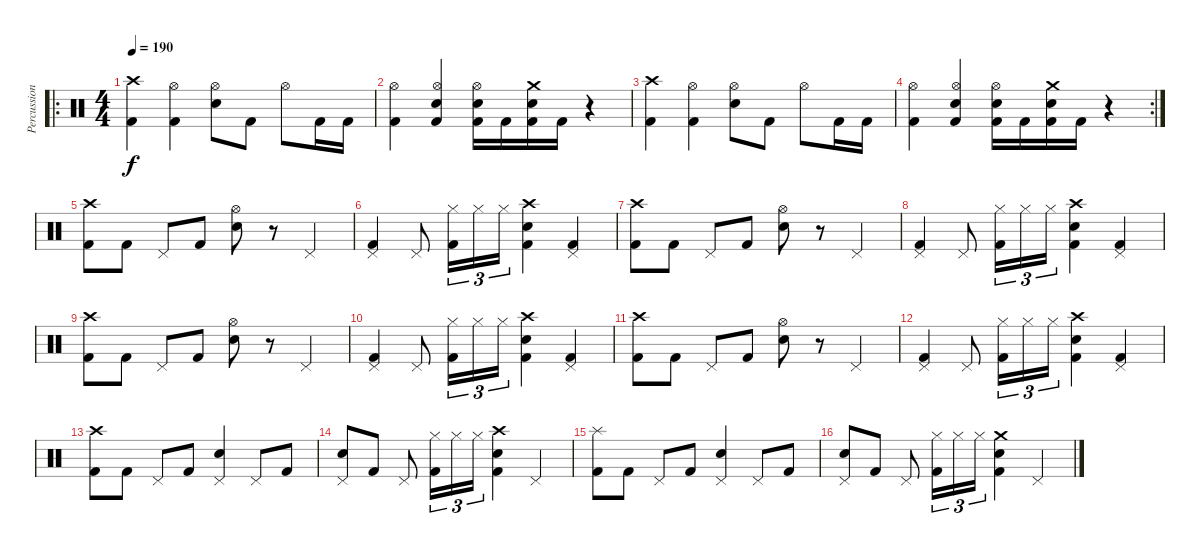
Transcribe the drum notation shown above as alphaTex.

\track ("Percussion" "Percussion") {instrument percussion}
\staff {score}
\articulation defaults
\ro
\ts (4 4)
\tempo 190
\clef neutral
\ks c
("Crash high (hit)" "Kick (hit) 2").4{dy f} ("Hi-Hat (open)" "Kick (hit) 2").4 ("Hi-Hat (open)" "Electric Snare (hit)").8 "Kick (hit) 2".8 "Hi-Hat (open)".8 "Kick (hit) 2".16 "Kick (hit) 2".16 |
("Hi-Hat (open)" "Kick (hit) 2").4 ("Hi-Hat (open)" "Electric Snare (hit)" "Kick (hit) 2").4 ("Hi-Hat (open)" "Electric Snare (hit)" "Kick (hit) 2").16 "Kick (hit) 2".16 ("Crash medium (hit)" "Electric Snare (hit)" "Kick (hit) 2").16 "Kick (hit) 2".16 r.4 |
("Crash high (hit)" "Kick (hit) 2").4 ("Hi-Hat (open)" "Kick (hit) 2").4 ("Hi-Hat (open)" "Electric Snare (hit)").8 "Kick (hit) 2".8 "Hi-Hat (open)".8 "Kick (hit) 2".16 "Kick (hit) 2".16 |
\rc 2
("Hi-Hat (open)" "Kick (hit) 2").4 ("Hi-Hat (open)" "Electric Snare (hit)" "Kick (hit) 2").4 ("Hi-Hat (open)" "Electric Snare (hit)" "Kick (hit) 2").16 "Kick (hit) 2".16 ("Crash medium (hit)" "Electric Snare (hit)" "Kick (hit) 2").16 "Kick (hit) 2".16 r.4 |
("Crash high (hit)" "Kick (hit) 2").8 "Kick (hit) 2".8 "Pedal Hi-Hat (hit)".8 "Kick (hit) 2".8 ("Hi-Hat (open)" "Electric Snare (hit)").8 r.8 "Pedal Hi-Hat (hit)".4 |
("Pedal Hi-Hat (hit)" "Kick (hit) 2").4 "Pedal Hi-Hat (hit)".8 ("Hi-Hat (closed)" "Kick (hit) 2").16{tu (3 2)} "Hi-Hat (closed)".16{tu (3 2)} "Hi-Hat (closed)".16{tu (3 2)} ("Crash high (hit)" "Electric Snare (hit)" "Kick (hit) 2").4 ("Pedal Hi-Hat (hit)" "Kick (hit) 2").4 |
("Crash high (hit)" "Kick (hit) 2").8 "Kick (hit) 2".8 "Pedal Hi-Hat (hit)".8 "Kick (hit) 2".8 ("Hi-Hat (open)" "Electric Snare (hit)").8 r.8 "Pedal Hi-Hat (hit)".4 |
("Pedal Hi-Hat (hit)" "Kick (hit) 2").4 "Pedal Hi-Hat (hit)".8 ("Hi-Hat (closed)" "Kick (hit) 2").16{tu (3 2)} "Hi-Hat (closed)".16{tu (3 2)} "Hi-Hat (closed)".16{tu (3 2)} ("Crash high (hit)" "Electric Snare (hit)" "Kick (hit) 2").4 ("Pedal Hi-Hat (hit)" "Kick (hit) 2").4 |
("Crash high (hit)" "Kick (hit) 2").8 "Kick (hit) 2".8 "Pedal Hi-Hat (hit)".8 "Kick (hit) 2".8 ("Hi-Hat (open)" "Electric Snare (hit)").8 r.8 "Pedal Hi-Hat (hit)".4 |
("Pedal Hi-Hat (hit)" "Kick (hit) 2").4 "Pedal Hi-Hat (hit)".8 ("Hi-Hat (closed)" "Kick (hit) 2").16{tu (3 2)} "Hi-Hat (closed)".16{tu (3 2)} "Hi-Hat (closed)".16{tu (3 2)} ("Crash high (hit)" "Electric Snare (hit)" "Kick (hit) 2").4 ("Pedal Hi-Hat (hit)" "Kick (hit) 2").4 |
("Crash high (hit)" "Kick (hit) 2").8 "Kick (hit) 2".8 "Pedal Hi-Hat (hit)".8 "Kick (hit) 2".8 ("Hi-Hat (open)" "Electric Snare (hit)").8 r.8 "Pedal Hi-Hat (hit)".4 |
("Pedal Hi-Hat (hit)" "Kick (hit) 2").4 "Pedal Hi-Hat (hit)".8 ("Hi-Hat (closed)" "Kick (hit) 2").16{tu (3 2)} "Hi-Hat (closed)".16{tu (3 2)} "Hi-Hat (closed)".16{tu (3 2)} ("Crash high (hit)" "Electric Snare (hit)" "Kick (hit) 2").4 ("Pedal Hi-Hat (hit)" "Kick (hit) 2").4 |
("Crash high (hit)" "Kick (hit) 2").8 "Kick (hit) 2".8 "Pedal Hi-Hat (hit)".8 "Kick (hit) 2".8 ("Pedal Hi-Hat (hit)" "Electric Snare (hit)").4 "Pedal Hi-Hat (hit)".8 "Kick (hit) 2".8 |
("Pedal Hi-Hat (hit)" "Electric Snare (hit)").8 "Kick (hit) 2".8 "Pedal Hi-Hat (hit)".8 ("Hi-Hat (closed)" "Kick (hit) 2").16{tu (3 2)} "Hi-Hat (closed)".16{tu (3 2)} "Hi-Hat (closed)".16{tu (3 2)} ("Crash high (hit)" "Electric Snare (hit)" "Kick (hit) 2").4 "Pedal Hi-Hat (hit)".4 |
("Splash (hit)" "Kick (hit) 2").8 "Kick (hit) 2".8 "Pedal Hi-Hat (hit)".8 "Kick (hit) 2".8 ("Pedal Hi-Hat (hit)" "Electric Snare (hit)").4 "Pedal Hi-Hat (hit)".8 "Kick (hit) 2".8 |
("Pedal Hi-Hat (hit)" "Electric Snare (hit)").8 "Kick (hit) 2".8 "Pedal Hi-Hat (hit)".8 ("Hi-Hat (closed)" "Kick (hit) 2").16{tu (3 2)} "Hi-Hat (closed)".16{tu (3 2)} "Hi-Hat (closed)".16{tu (3 2)} ("Crash medium (hit)" "Electric Snare (hit)" "Kick (hit) 2").4 "Pedal Hi-Hat (hit)".4
